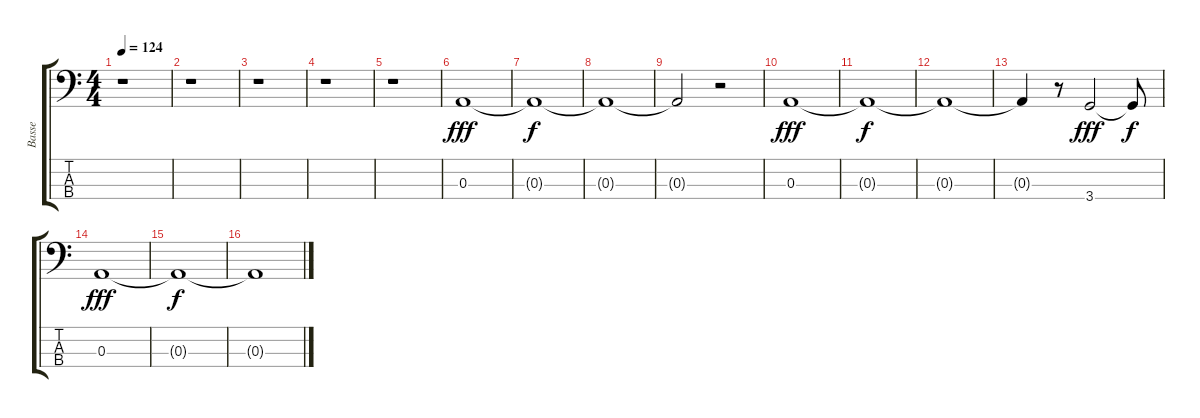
\track ("Basse" "Basse") {instrument electricbassfinger}
\staff {score tabs}
\tuning (G2 D2 A1 E1) {hide}
\ts (4 4)
\tempo 124
\clef f4
\ks c
r.1{dy f} |
r.1 |
r.1 |
r.1 |
r.1 |
0.3.1{dy fff} |
0.3{t}.1{dy f} |
0.3{t}.1 |
0.3{t}.2 r.2 |
0.3.1{dy fff} |
0.3{t}.1{dy f} |
0.3{t}.1 |
0.3{t}.4 r.8 3.4.2{dy fff} 3.4{t}.8{dy f} |
0.3.1{dy fff} |
0.3{t}.1{dy f} |
0.3{t}.1
